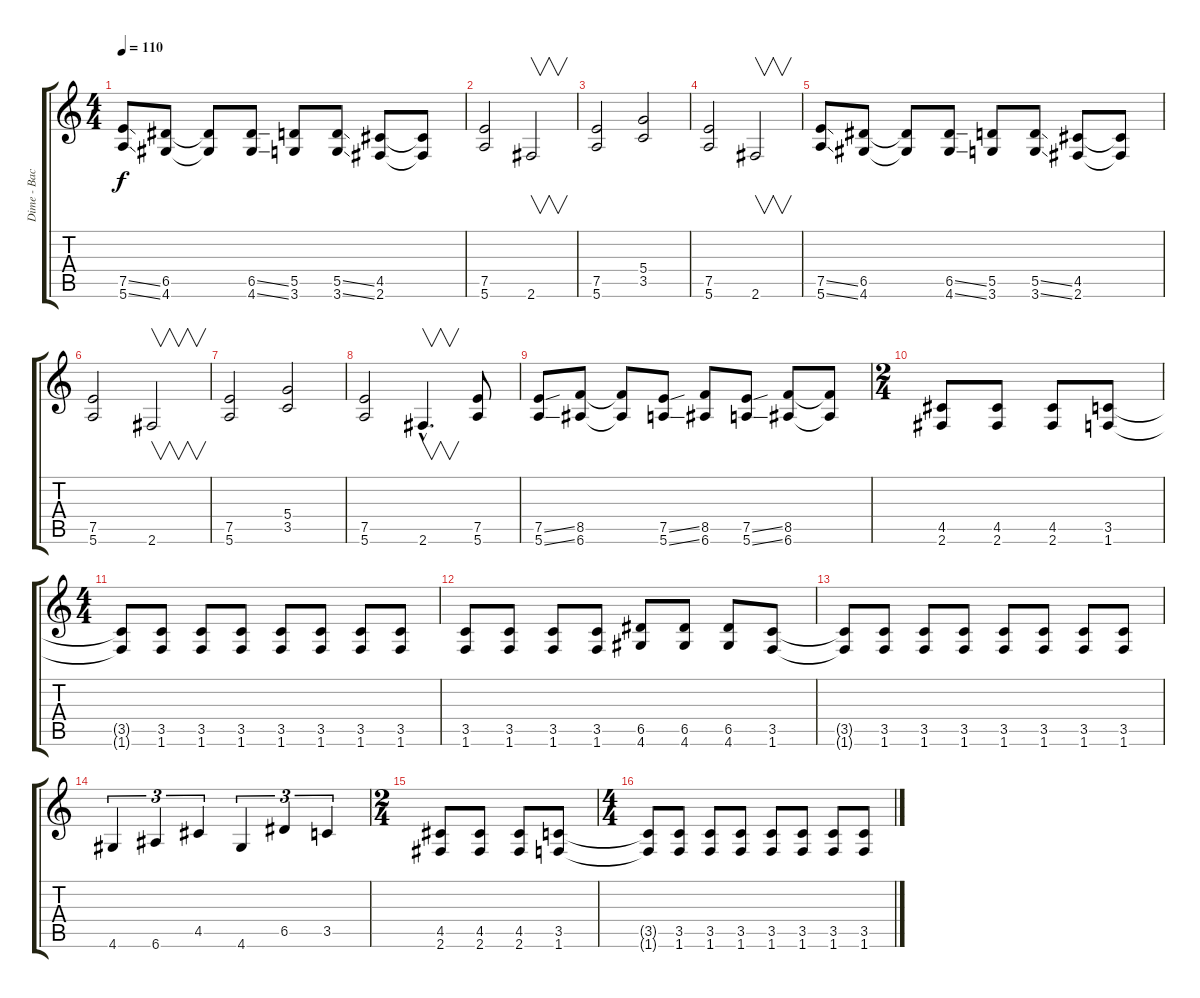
\track ("Dime - Back" "Dime - Bac") {instrument distortionguitar}
\staff {score tabs}
\tuning (E4 B3 G3 D3 A2 E2) {hide}
\ts (4 4)
\tempo 110
\tempo 210
\tempo 110
\clef g2
\ks c
(7.5{ss} 5.6{ss}).8{dy f instrument distortionguitar} (6.5 4.6).8 (6.5{t} 4.6{t}).8 (6.5{ss} 4.6{ss}).8 (5.5 3.6).8 (5.5{ss} 3.6{ss}).8 (4.5 2.6).8 (4.5{t} 2.6{t}).8 |
(7.5 5.6).2 2.6.2{v} |
(7.5 5.6).2 (5.4 3.5).2 |
(7.5 5.6).2 2.6.2{v} |
(7.5{ss} 5.6{ss}).8 (6.5 4.6).8 (6.5{t} 4.6{t}).8 (6.5{ss} 4.6{ss}).8 (5.5 3.6).8 (5.5{ss} 3.6{ss}).8 (4.5 2.6).8 (4.5{t} 2.6{t}).8 |
(7.5 5.6).2 2.6.2{v} |
(7.5 5.6).2 (5.4 3.5).2 |
(7.5 5.6).2 2.6{hac}.4{v d} (7.5 5.6).8 |
(7.5{ss} 5.6{ss}).8 (8.5 6.6).8 (8.5{t} 6.6{t}).8 (7.5{ss} 5.6{ss}).8 (8.5 6.6).8 (7.5{ss} 5.6{ss}).8 (8.5 6.6).8 (8.5{t} 6.6{t}).8 |
\ts (2 4)
(4.5 2.6).8 (4.5 2.6).8 (4.5 2.6).8 (3.5 1.6).8 |
\ts (4 4)
(3.5{t} 1.6{t}).8 (3.5 1.6).8 (3.5 1.6).8 (3.5 1.6).8 (3.5 1.6).8 (3.5 1.6).8 (3.5 1.6).8 (3.5 1.6).8 |
(3.5 1.6).8 (3.5 1.6).8 (3.5 1.6).8 (3.5 1.6).8 (6.5 4.6).8 (6.5 4.6).8 (6.5 4.6).8 (3.5 1.6).8 |
(3.5{t} 1.6{t}).8 (3.5 1.6).8 (3.5 1.6).8 (3.5 1.6).8 (3.5 1.6).8 (3.5 1.6).8 (3.5 1.6).8 (3.5 1.6).8 |
4.6.4{tu (3 2)} 6.6.4{tu (3 2)} 4.5.4{tu (3 2)} 4.6.4{tu (3 2)} 6.5.4{tu (3 2)} 3.5.4{tu (3 2)} |
\ts (2 4)
(4.5 2.6).8 (4.5 2.6).8 (4.5 2.6).8 (3.5 1.6).8 |
\ts (4 4)
(3.5{t} 1.6{t}).8 (3.5 1.6).8 (3.5 1.6).8 (3.5 1.6).8 (3.5 1.6).8 (3.5 1.6).8 (3.5 1.6).8 (3.5 1.6).8
